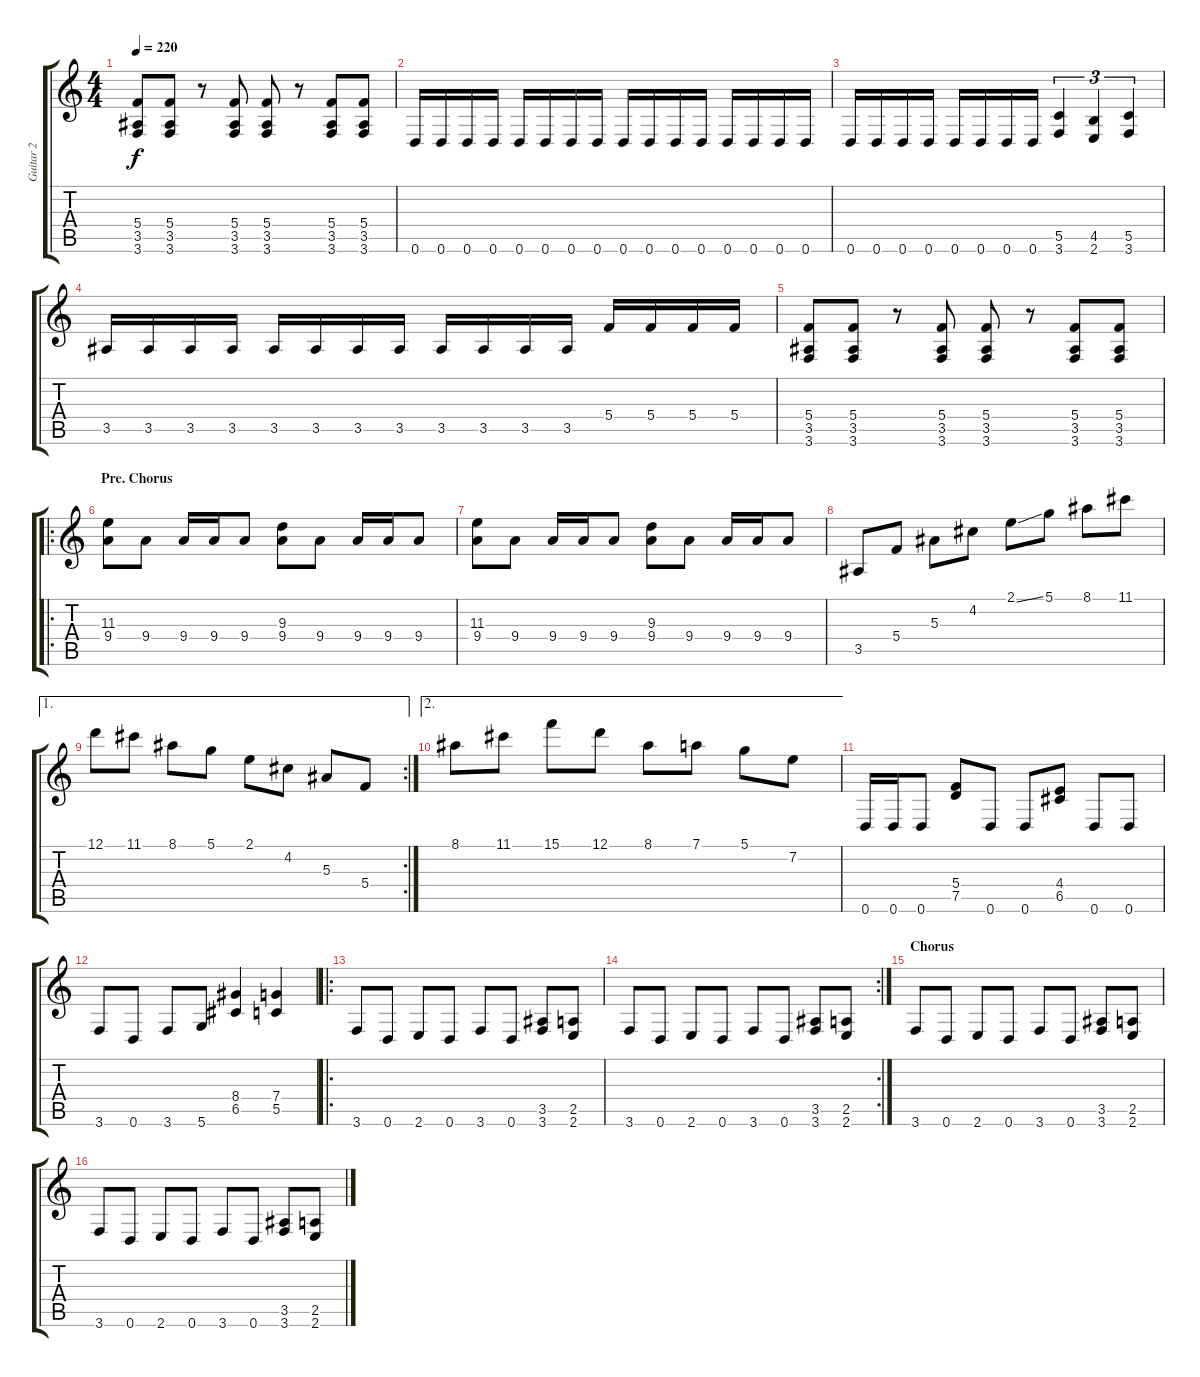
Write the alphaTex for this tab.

\track ("Guitar 2" "Guitar 2") {instrument overdrivenguitar}
\staff {score tabs}
\tuning (D4 A3 F3 C3 G2 D2) {hide}
\ts (4 4)
\tempo 220
\clef g2
\ks c
(5.4 3.5 3.6).8{dy f} (5.4 3.5 3.6).8 r.8 (5.4 3.5 3.6).8 (5.4 3.5 3.6).8 r.8 (5.4 3.5 3.6).8 (5.4 3.5 3.6).8 |
0.6.16 0.6.16 0.6.16 0.6.16 0.6.16 0.6.16 0.6.16 0.6.16 0.6.16 0.6.16 0.6.16 0.6.16 0.6.16 0.6.16 0.6.16 0.6.16 |
0.6.16 0.6.16 0.6.16 0.6.16 0.6.16 0.6.16 0.6.16 0.6.16 (5.5 3.6).4{tu (3 2)} (4.5 2.6).4{tu (3 2)} (5.5 3.6).4{tu (3 2)} |
3.5.16 3.5.16 3.5.16 3.5.16 3.5.16 3.5.16 3.5.16 3.5.16 3.5.16 3.5.16 3.5.16 3.5.16 5.4.16 5.4.16 5.4.16 5.4.16 |
(5.4 3.5 3.6).8 (5.4 3.5 3.6).8 r.8 (5.4 3.5 3.6).8 (5.4 3.5 3.6).8 r.8 (5.4 3.5 3.6).8 (5.4 3.5 3.6).8 |
\ro
\section ("" "Pre. Chorus")
(11.3 9.4).8 9.4.8 9.4.16 9.4.16 9.4.8 (9.3 9.4).8 9.4.8 9.4.16 9.4.16 9.4.8 |
(11.3 9.4).8 9.4.8 9.4.16 9.4.16 9.4.8 (9.3 9.4).8 9.4.8 9.4.16 9.4.16 9.4.8 |
3.5.8 5.4.8 5.3.8 4.2.8 2.1{ss}.8 5.1.8 8.1.8 11.1.8 |
\ae 1
\rc 2
12.1.8 11.1.8 8.1.8 5.1.8 2.1.8 4.2.8 5.3.8 5.4.8 |
\ae 2
8.1.8 11.1.8 15.1.8 12.1.8 8.1.8 7.1.8 5.1.8 7.2.8 |
0.6.16 0.6.16 0.6.8 (5.4 7.5).8 0.6.8 0.6.8 (4.4 6.5).8 0.6.8 0.6.8 |
3.6.8 0.6.8 3.6.8 5.6.8 (8.4 6.5).4 (7.4 5.5).4 |
\ro
3.6.8 0.6.8 2.6.8 0.6.8 3.6.8 0.6.8 (3.5 3.6).8 (2.5 2.6).8 |
\rc 2
3.6.8 0.6.8 2.6.8 0.6.8 3.6.8 0.6.8 (3.5 3.6).8 (2.5 2.6).8 |
\section ("" "Chorus")
3.6.8 0.6.8 2.6.8 0.6.8 3.6.8 0.6.8 (3.5 3.6).8 (2.5 2.6).8 |
3.6.8 0.6.8 2.6.8 0.6.8 3.6.8 0.6.8 (3.5 3.6).8 (2.5 2.6).8
